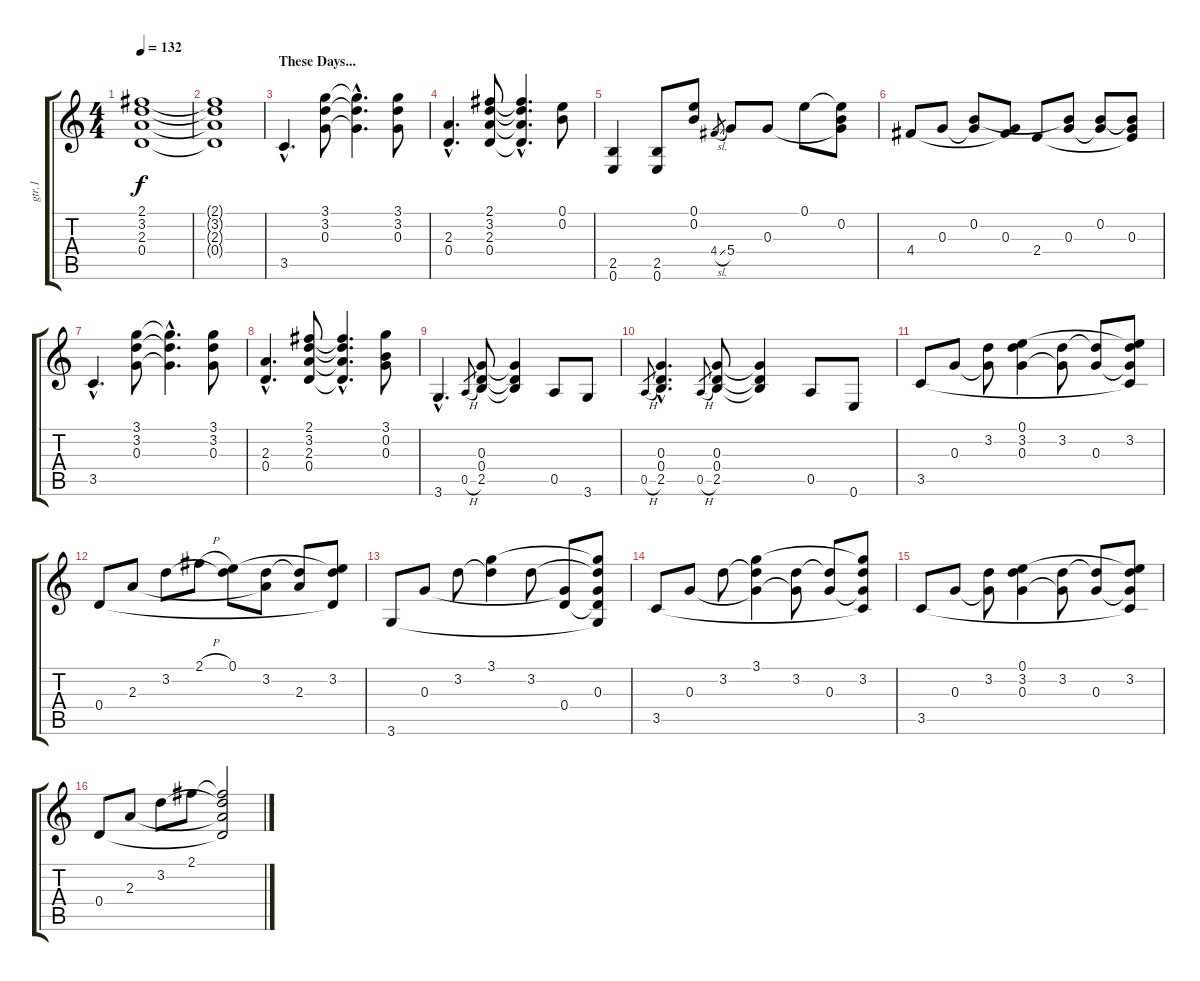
\track ("gtr.1" "gtr.1") {instrument electricguitarclean}
\staff {score tabs}
\tuning (E4 B3 G3 D3 A2 E2) {hide}
\ts (4 4)
\tempo 132
\clef g2
\ks c
(2.1 3.2 2.3 0.4).1{dy f} |
(2.1{t} 3.2{t} 2.3{t} 0.4{t}).1 |
\section ("" "These Days...")
3.5{hac}.4{d} (3.1 3.2 0.3).8 (3.1{hac t} 3.2{hac t} 0.3{hac t}).4{d} (3.1 3.2 0.3).8 |
(2.3{hac} 0.4{hac}).4{d} (2.1 3.2 2.3 0.4).8 (2.1{hac t} 3.2{hac t} 2.3{hac t} 0.4{hac t}).4{d} (0.1 0.2).8 |
(2.5 0.6).4 (2.5 0.6).8 (0.1 0.2).8 4.4{sl}.8{gr} 5.4.8 0.3.8 0.1.8 (0.1{t} 0.2 0.3{t}).8 |
4.4.8 0.3.8 (0.2 0.3{t}).8 (0.3 4.4{t}).8 2.4.8 (0.2{t} 0.3).8 (0.2 0.3{t}).8 (0.2{t} 0.3 2.4{t}).8 |
3.5{hac}.4{d} (3.1 3.2 0.3).8 (3.1{hac t} 3.2{hac t} 0.3{hac t}).4{d} (3.1 3.2 0.3).8 |
(2.3{hac} 0.4{hac}).4{d} (2.1 3.2 2.3 0.4).8 (2.1{hac t} 3.2{hac t} 2.3{hac t} 0.4{hac t}).4{d} (3.1 0.2 0.3).8 |
3.6{hac}.4{d} 0.5{h}.8{gr} (0.3 0.4 2.5).8 (0.3{t} 0.4{t} 2.5{t}).4 0.5.8 3.6.8 |
0.5{h}.8{gr} (0.3{hac} 0.4{hac} 2.5{hac}).4{d} 0.5{h}.8{gr} (0.3 0.4 2.5).8 (0.3{t} 0.4{t} 2.5{t}).4 0.5.8 0.6.8 |
3.5.8 0.3.8 (3.2 0.3{t}).8 (0.1 3.2 0.3).4 (3.2 0.3{t}).8 (3.2{t} 0.3).8 (0.1{t} 3.2 0.3{t} 3.5{t}).8 |
0.4.8 2.3.8 3.2.8 2.1{h}.8 (0.1 3.2{t}).8 (3.2 2.3{t}).8 (3.2{t} 2.3).8 (0.1{t} 3.2 0.4{t}).8 |
3.6.8 0.3.8 3.2.8 (3.1 3.2{t}).4 3.2.8 (0.3{t} 0.4).8 (3.1{t} 3.2{t} 0.3 0.4{t} 3.6{t}).8 |
3.5.8 0.3.8 3.2.8 (3.1 3.2{t} 0.3{t}).4 (3.2 0.3{t}).8 (3.2{t} 0.3).8 (3.1{t} 3.2 0.3{t} 3.5{t}).8 |
3.5.8 0.3.8 (3.2 0.3{t}).8 (0.1 3.2 0.3).4 (3.2 0.3{t}).8 (3.2{t} 0.3).8 (0.1{t} 3.2 0.3{t} 3.5{t}).8 |
0.4.8 2.3.8 3.2.8 2.1.8 (2.1{t} 3.2{t} 2.3{t} 0.4{t}).2
